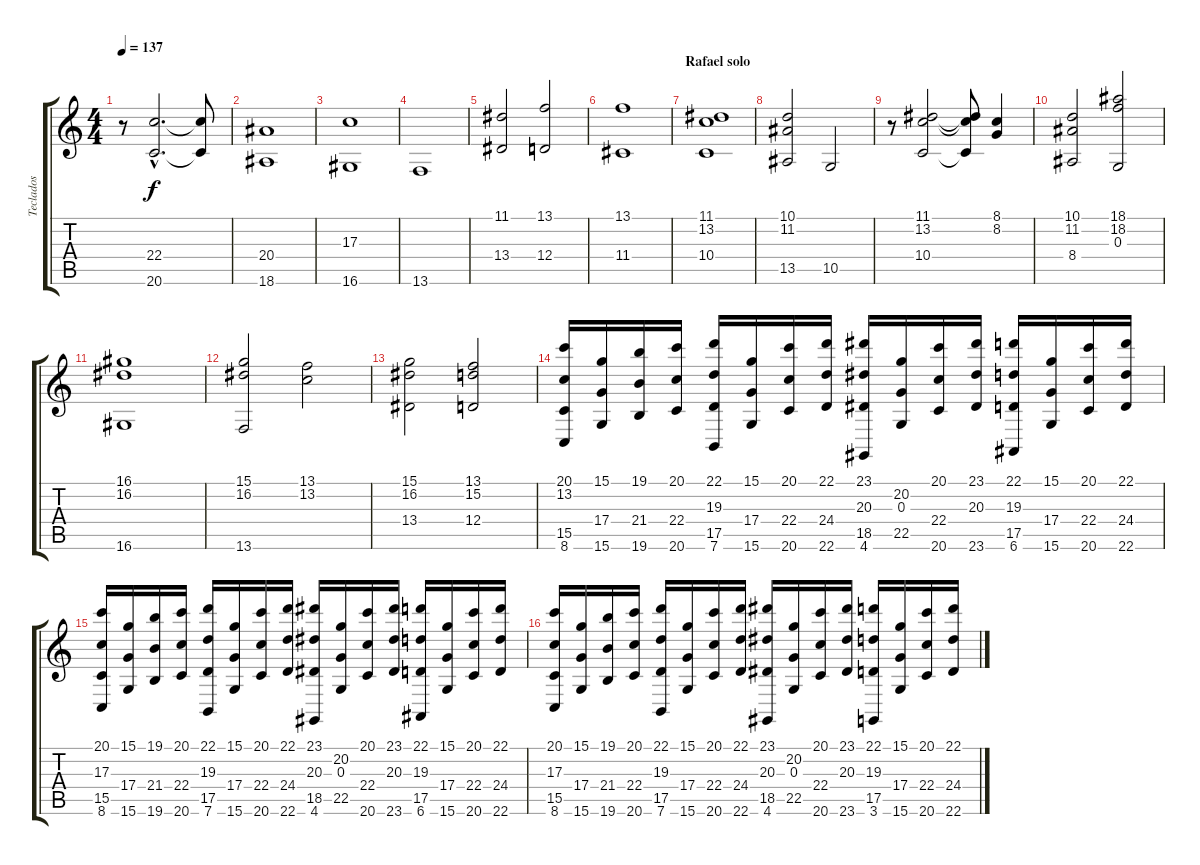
\track ("Teclados" "Teclados") {instrument stringensemble1}
\staff {score tabs}
\tuning (E4 B3 G3 D3 A2 E2) {hide}
\ts (4 4)
\tempo 137
\clef g2
\ks c
r.8{dy f} (22.4{hac} 20.6{hac}).2{d} (22.4{t} 20.6{t}).8 |
(20.4 18.6).1 |
(17.3 16.6).1 |
13.6.1 |
(11.1 13.4).2 (13.1 12.4).2 |
(13.1 11.4).1 |
\section ("" "Rafael solo")
(11.1 13.2 10.4).1 |
(10.1 11.2 13.5).2 10.5.2 |
r.8 (11.1 13.2 10.4).2 (11.1{t} 13.2{t} 10.4{t}).8 (8.1 8.2).4 |
(10.1 11.2 8.4).2 (18.1 18.2 0.3).2 |
(16.1 16.2 16.6).1 |
(15.1 16.2 13.6).2 (13.1 13.2).2 |
(15.1 16.2 13.4).2 (13.1 15.2 12.4).2 |
(20.1 13.2 15.5 8.6).16 (15.1 17.4 15.6).16 (19.1 21.4 19.6).16 (20.1 22.4 20.6).16 (22.1 19.3 17.5 7.6).16 (15.1 17.4 15.6).16 (20.1 22.4 20.6).16 (22.1 24.4 22.6).16 (23.1 20.3 18.5 4.6).16 (20.2 0.3 22.5).16 (20.1 22.4 20.6).16 (23.1 20.3 23.6).16 (22.1 19.3 17.5 6.6).16 (15.1 17.4 15.6).16 (20.1 22.4 20.6).16 (22.1 24.4 22.6).16 |
(20.1 17.3 15.5 8.6).16 (15.1 17.4 15.6).16 (19.1 21.4 19.6).16 (20.1 22.4 20.6).16 (22.1 19.3 17.5 7.6).16 (15.1 17.4 15.6).16 (20.1 22.4 20.6).16 (22.1 24.4 22.6).16 (23.1 20.3 18.5 4.6).16 (20.2 0.3 22.5).16 (20.1 22.4 20.6).16 (23.1 20.3 23.6).16 (22.1 19.3 17.5 6.6).16 (15.1 17.4 15.6).16 (20.1 22.4 20.6).16 (22.1 24.4 22.6).16 |
(20.1 17.3 15.5 8.6).16 (15.1 17.4 15.6).16 (19.1 21.4 19.6).16 (20.1 22.4 20.6).16 (22.1 19.3 17.5 7.6).16 (15.1 17.4 15.6).16 (20.1 22.4 20.6).16 (22.1 24.4 22.6).16 (23.1 20.3 18.5 4.6).16 (20.2 0.3 22.5).16 (20.1 22.4 20.6).16 (23.1 20.3 23.6).16 (22.1 19.3 17.5 3.6).16 (15.1 17.4 15.6).16 (20.1 22.4 20.6).16 (22.1 24.4 22.6).16
